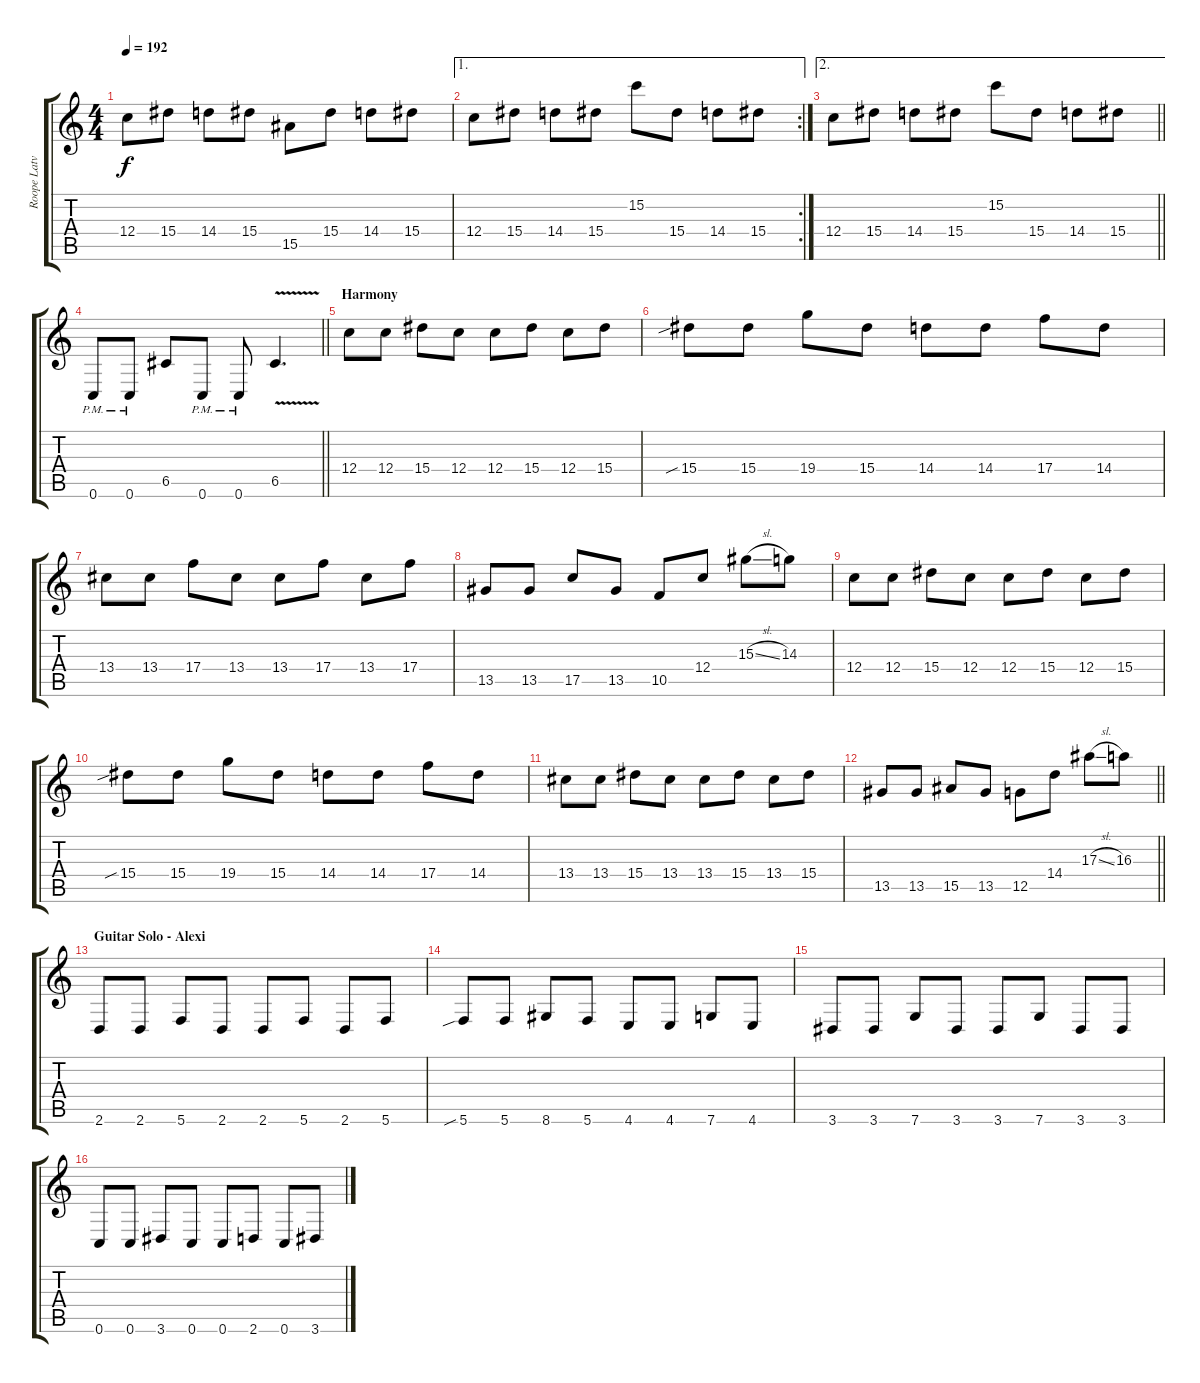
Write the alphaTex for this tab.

\track ("Roope Latvala" "Roope Latv") {instrument distortionguitar}
\staff {score tabs}
\tuning (D4 A3 F3 C3 G2 C2) {hide}
\ts (4 4)
\tempo 192
\clef g2
\ks c
12.4.8{dy f} 15.4.8 14.4.8 15.4.8 15.5.8 15.4.8 14.4.8 15.4.8 |
\ae 1
\rc 2
12.4.8 15.4.8 14.4.8 15.4.8 15.2.8 15.4.8 14.4.8 15.4.8 |
\ae 2
\barLineRight lightlight
12.4.8 15.4.8 14.4.8 15.4.8 15.2.8 15.4.8 14.4.8 15.4.8 |
\barLineRight lightlight
0.6{pm}.8 0.6{pm}.8 6.5.8 0.6{pm}.8 0.6{pm}.8 6.5{v}.4{d} |
\section ("" "Harmony")
12.4.8 12.4.8 15.4.8 12.4.8 12.4.8 15.4.8 12.4.8 15.4.8 |
15.4{sib}.8 15.4.8 19.4.8 15.4.8 14.4.8 14.4.8 17.4.8 14.4.8 |
13.4.8 13.4.8 17.4.8 13.4.8 13.4.8 17.4.8 13.4.8 17.4.8 |
13.5.8 13.5.8 17.5.8 13.5.8 10.5.8 12.4.8 15.3{sl}.8 14.3.8 |
12.4.8 12.4.8 15.4.8 12.4.8 12.4.8 15.4.8 12.4.8 15.4.8 |
15.4{sib}.8 15.4.8 19.4.8 15.4.8 14.4.8 14.4.8 17.4.8 14.4.8 |
13.4.8 13.4.8 15.4.8 13.4.8 13.4.8 15.4.8 13.4.8 15.4.8 |
\barLineRight lightlight
13.5.8 13.5.8 15.5.8 13.5.8 12.5.8 14.4.8 17.3{sl}.8 16.3.8 |
\section ("" "Guitar Solo - Alexi")
2.6.8 2.6.8 5.6.8 2.6.8 2.6.8 5.6.8 2.6.8 5.6.8 |
5.6{sib}.8 5.6.8 8.6.8 5.6.8 4.6.8 4.6.8 7.6.8 4.6.8 |
3.6.8 3.6.8 7.6.8 3.6.8 3.6.8 7.6.8 3.6.8 3.6.8 |
0.6.8 0.6.8 3.6.8 0.6.8 0.6.8 2.6.8 0.6.8 3.6.8
